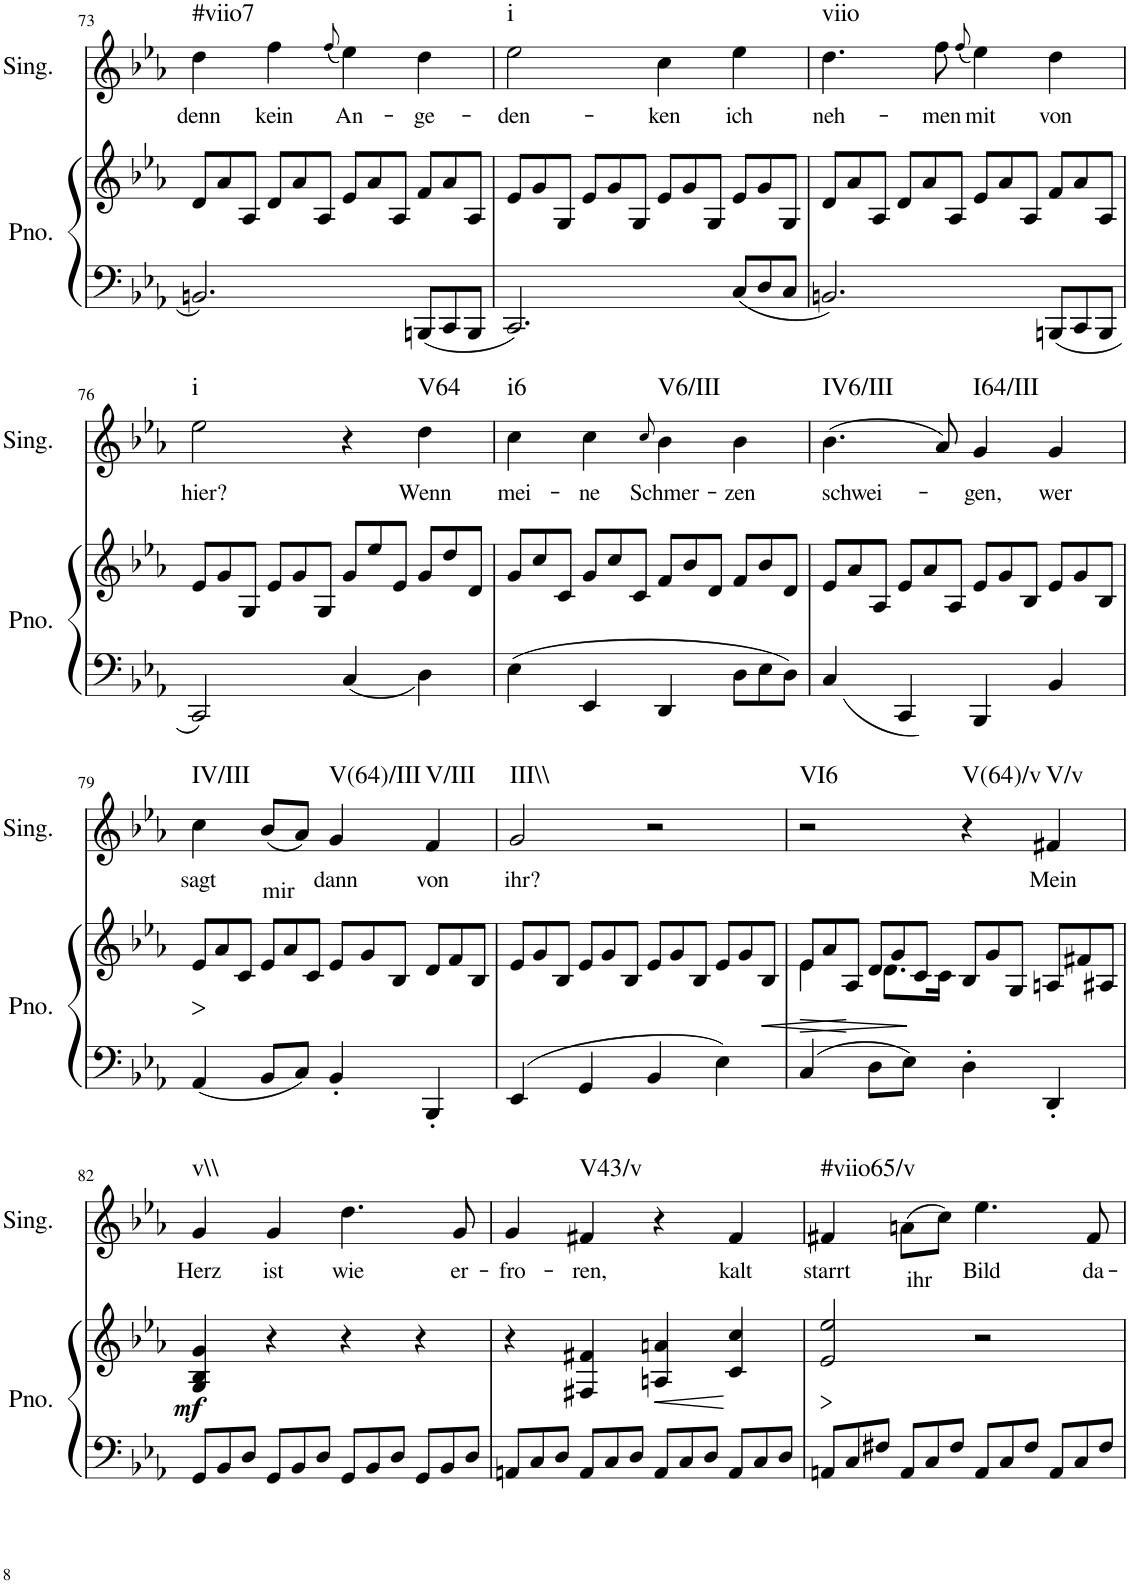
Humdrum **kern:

**kern	**kern	**dynam	**kern	**text	**harte
*part2	*part2	*part2	*part1	*part1	*part1
*staff3	*staff2	*staff2/3	*staff1	*staff1	*
*I"Pianoforte	*	*	*I"Singstimme	*	*
*I'Pno.	*	*	*I'Sing.	*	*
!!LO:PB:g=z
*clefF4	*clefG2	*	*clefG2	*	*
*k[b-e-a-]	*k[b-e-a-]	*	*k[b-e-a-]	*	*
*M4/4	*M4/4	*	*M4/4	*	*
*met(c)	*met(c)	*	*met(c)	*	*
*	*Xtuplet	*	*	*	*
=73	=73	=73	=73	=73	=73
!	!	!	!	!LO:LY:b	!LO:H:kt=#viio7
2.BBn/	12d/L	.	4dd\	denn	N
.	12a-/	.	.	.	.
.	12A-/J	.	.	.	.
!	!	!	!	!LO:LY:b	!
.	12d/L	.	4ff\	kein	.
.	12a-/	.	.	.	.
.	12A-/J	.	.	.	.
.	.	.	(8qff/	.	.
!	!	!	!	!LO:LY:b	!
.	12e-/L	.	4ee-\)	An-	.
.	12a-/	.	.	.	.
.	12A-/J	.	.	.	.
*Xtuplet	*	*	*	*	*
!	!	!	!	!LO:LY:b	!
12BBBn/L	12f/L	.	4dd\	-ge-	.
12CC/	12a-/	.	.	.	.
12BBB/J	12A-/J	.	.	.	.
=74	=74	=74	=74	=74	=74
!	!	!	!	!LO:LY:b	!LO:H:kt=i
2.CC/	12e-/L	.	2ee-\	-den-	N
.	12g/	.	.	.	.
.	12G/J	.	.	.	.
.	12e-/L	.	.	.	.
.	12g/	.	.	.	.
.	12G/J	.	.	.	.
!	!	!	!	!LO:LY:b	!
.	12e-/L	.	4cc\	-ken	.
.	12g/	.	.	.	.
.	12G/J	.	.	.	.
!	!	!	!	!LO:LY:b	!
12C/L	12e-/L	.	4ee-\	ich	.
12D/	12g/	.	.	.	.
12C/J	12G/J	.	.	.	.
=75	=75	=75	=75	=75	=75
!	!	!	!	!LO:LY:b	!LO:H:kt=viio
2.BBn/	12d/L	.	4.dd\	neh-	N
.	12a-/	.	.	.	.
.	12A-/J	.	.	.	.
.	12d/L	.	.	.	.
.	12a-/	.	.	.	.
!	!	!	!	!LO:LY:b	!
.	.	.	8ff\	-men	.
.	12A-/J	.	.	.	.
.	.	.	(8qff/	.	.
!	!	!	!	!LO:LY:b	!
.	12e-/L	.	4ee-\)	mit	.
.	12a-/	.	.	.	.
.	12A-/J	.	.	.	.
!	!	!	!	!LO:LY:b	!
12BBBn/L	12f/L	.	4dd\	von	.
12CC/	12a-/	.	.	.	.
12BBB/J	12A-/J	.	.	.	.
!!LO:LB:g=z
=76	=76	=76	=76	=76	=76
!	!	!	!	!LO:LY:b	!LO:H:kt=i
2CC/	12e-/L	.	2ee-\	hier?	N
.	12g/	.	.	.	.
.	12G/J	.	.	.	.
.	12e-/L	.	.	.	.
.	12g/	.	.	.	.
.	12G/J	.	.	.	.
4C/	12g/L	.	4r	.	.
.	12ee-/	.	.	.	.
.	12e-/J	.	.	.	.
!	!	!	!	!LO:LY:b	!LO:H:kt=V64
4D\	12g/L	.	4dd\	Wenn	N
.	12dd/	.	.	.	.
.	12d/J	.	.	.	.
=77	=77	=77	=77	=77	=77
!	!	!	!	!LO:LY:b	!LO:H:kt=i6
4E-\	12g/L	.	4cc\	mei-	N
.	12cc/	.	.	.	.
.	12c/J	.	.	.	.
!	!	!	!	!LO:LY:b	!
4EE-/	12g/L	.	4cc\	-ne	.
.	12cc/	.	.	.	.
.	12c/J	.	.	.	.
.	.	.	8qcc/	.	.
!	!	!	!	!LO:LY:b	!LO:H:kt=V6/III
4DD/	12f/L	.	4b-\	Schmer-	N
.	12b-/	.	.	.	.
.	12d/J	.	.	.	.
!	!	!	!	!LO:LY:b	!
12D\L	12f/L	.	4b-\	-zen	.
12E-\	12b-/	.	.	.	.
12D\J	12d/J	.	.	.	.
=78	=78	=78	=78	=78	=78
!	!	!	!	!LO:LY:b	!LO:H:kt=IV6/III
4C/	12e-/L	.	(4.b-\	schwei-	N
.	12a-/	.	.	.	.
.	12A-/J	.	.	.	.
4CC/	12e-/L	.	.	.	.
.	12a-/	.	.	.	.
.	.	.	8a-/)	.	.
.	12A-/J	.	.	.	.
!	!	!	!	!LO:LY:b	!LO:H:kt=I64/III
4BBB-/	12e-/L	.	4g/	-gen,	N
.	12g/	.	.	.	.
.	12B-/J	.	.	.	.
!	!	!	!	!LO:LY:b	!
4BB-/	12e-/L	.	4g/	wer	.
.	12g/	.	.	.	.
.	12B-/J	.	.	.	.
!!LO:LB:g=z
=79	=79	=79	=79	=79	=79
!	!	!LO:HP:b	!	!LO:LY:b	!LO:H:kt=IV/III
4AA-/	12e-/L	>	4cc\	sagt	N
.	12a-/	]	.	.	.
.	12c/J	.	.	.	.
!	!	!	!	!LO:LY:b	!
8BB-/L	12e-/L	.	(8b-/L	mir	.
.	12a-/	.	.	.	.
8C/J	.	.	8a-/J)	.	.
.	12c/J	.	.	.	.
!	!	!	!	!LO:LY:b	!LO:H:kt=V(64)/III
4BB-'</	12e-/L	.	4g/	dann	N
.	12g/	.	.	.	.
.	12B-/J	.	.	.	.
!	!	!	!	!LO:LY:b	!LO:H:kt=V/III
4BBB-'</	12d/L	.	4f/	von	N
.	12f/	.	.	.	.
.	12B-/J	.	.	.	.
=80	=80	=80	=80	=80	=80
!	!	!	!	!LO:LY:b	!LO:H:kt=III\\
4EE-/	12e-/L	.	2g/	ihr?	N
.	12g/	.	.	.	.
.	12B-/J	.	.	.	.
4GG/	12e-/L	.	.	.	.
.	12g/	.	.	.	.
.	12B-/J	.	.	.	.
4BB-/	12e-/L	.	2r	.	.
.	12g/	.	.	.	.
.	12B-/J	.	.	.	.
4E-\	12e-/L	.	.	.	.
.	12g/	.	.	.	.
!	!	!LO:HP:b	!	!	!
.	12B-/J	<	.	.	.
.	.	[	.	.	.
=81	=81	=81	=81	=81	=81
!	!	!LO:HP:b	!	!	!LO:H:kt=VI6
*	*^	*	*	*	*
4C/	12e-/L	4e-\	>	2r	.	N
.	12a-/	.	]	.	.	.
.	12A-/J	.	.	.	.	.
8D\L	12d/L	8.d\L	.	.	.	.
.	12g/	.	.	.	.	.
8E-\J	.	.	.	.	.	.
.	12c/J	.	.	.	.	.
.	.	16c\Jk	.	.	.	.
!	!	!	!	!	!	!LO:H:kt=V(64)/v
4D'>\	12B-/L	2ryy	.	4r	.	N
.	12g/	.	.	.	.	.
.	12G/J	.	.	.	.	.
!	!	!	!	!	!LO:LY:b	!LO:H:kt=V/v
4DD'</	12An/L	.	.	4f#X/	Mein	N
.	12f#X/	.	.	.	.	.
.	12A#X/J	.	.	.	.	.
*	*v	*v	*	*	*	*
!!LO:LB:g=z
=82	=82	=82	=82	=82	=82
!	!	!LO:DY:a=2	!	!LO:LY:b	!LO:H:kt=v\\
12GG/L	4G/ 4B-/ 4g/	mf	4g/	Herz	N
12BB-/	.	.	.	.	.
12D/J	.	.	.	.	.
!	!	!	!	!LO:LY:b	!
12GG/L	4r	.	4g/	ist	.
12BB-/	.	.	.	.	.
12D/J	.	.	.	.	.
!	!	!	!	!LO:LY:b	!
12GG/L	4r	.	4.dd\	wie	.
12BB-/	.	.	.	.	.
12D/J	.	.	.	.	.
12GG/L	4r	.	.	.	.
12BB-/	.	.	.	.	.
!	!	!	!	!LO:LY:b	!
.	.	.	8g/	er-	.
12D/J	.	.	.	.	.
=83	=83	=83	=83	=83	=83
!	!	!	!	!LO:LY:b	!
12AAn/L	4r	.	4g/	-fro-	.
12C/	.	.	.	.	.
12D/J	.	.	.	.	.
!	!	!	!	!LO:LY:b	!LO:H:kt=V43/v
12AA/L	4F#X/ 4f#X/	.	4f#X/	-ren,	N
12C/	.	.	.	.	.
12D/J	.	.	.	.	.
!	!	!LO:HP:b	!	!	!
12AA/L	4An/ 4an/	<	4r	.	.
12C/	.	.	.	.	.
12D/J	.	.	.	.	.
!	!	!	!	!LO:LY:b	!
12AA/L	4c/ 4cc/	.	4f#/	kalt	.
12C/	.	.	.	.	.
12D/J	.	.	.	.	.
.	.	[	.	.	.
=84	=84	=84	=84	=84	=84
!	!	!LO:HP:b	!	!LO:LY:b	!LO:H:kt=#viio65/v
12AAn/L	2e-/ 2ee-/	>	4f#X/	starrt	N
12C/	.	.	.	.	.
12F#X/J	.	.	.	.	.
!	!	!	!	!LO:LY:b	!
12AA/L	.	.	(8an\L	ihr	.
12C/	.	.	.	.	.
.	.	.	8cc\J)	.	.
12F#/J	.	.	.	.	.
!	!	!	!	!LO:LY:b	!
12AA/L	2r	.	4.ee-\	Bild	.
12C/	.	.	.	.	.
12F#/J	.	.	.	.	.
12AA/L	.	.	.	.	.
12C/	.	.	.	.	.
!	!	!	!	!LO:LY:b	!
.	.	.	8f#/	da-	.
12F#/J	.	.	.	.	.
.	.	]	.	.	.
=	=	=	=	=	=
*-	*-	*-	*-	*-	*-
